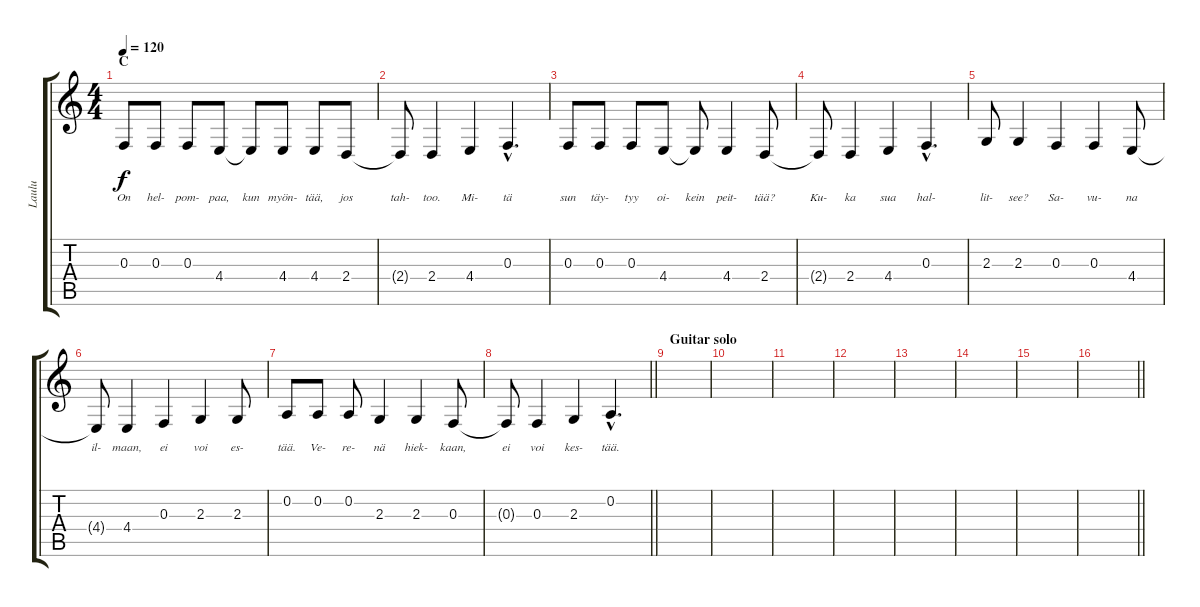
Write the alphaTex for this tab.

\track ("Laulu" "Laulu") {instrument altosax}
\staff {score tabs}
\tuning (D4 A3 F3 C3 G2 D2) {hide}
\ts (4 4)
\section ("" "C")
\tempo 120
\clef g2
\ks c
0.3.8{lyrics (0 "On") lyrics (1 "") lyrics (2 "") lyrics (3 "") lyrics (4 "") dy f} 0.3.8{lyrics (0 "hel-") lyrics (1 "") lyrics (2 "") lyrics (3 "") lyrics (4 "")} 0.3.8{lyrics (0 "pom-") lyrics (1 "") lyrics (2 "") lyrics (3 "") lyrics (4 "")} 4.4.8{lyrics (0 "paa,") lyrics (1 "") lyrics (2 "") lyrics (3 "") lyrics (4 "")} 4.4{t}.8{lyrics (0 "kun") lyrics (1 "") lyrics (2 "") lyrics (3 "") lyrics (4 "")} 4.4.8{lyrics (0 "myön-") lyrics (1 "") lyrics (2 "") lyrics (3 "") lyrics (4 "")} 4.4.8{lyrics (0 "tää,") lyrics (1 "") lyrics (2 "") lyrics (3 "") lyrics (4 "")} 2.4.8{lyrics (0 "jos") lyrics (1 "") lyrics (2 "") lyrics (3 "") lyrics (4 "")} |
2.4{t}.8{lyrics (0 "tah-") lyrics (1 "") lyrics (2 "") lyrics (3 "") lyrics (4 "")} 2.4.4{lyrics (0 "too.") lyrics (1 "") lyrics (2 "") lyrics (3 "") lyrics (4 "")} 4.4.4{lyrics (0 "Mi-") lyrics (1 "") lyrics (2 "") lyrics (3 "") lyrics (4 "")} 0.3{hac}.4{d lyrics (0 "tä") lyrics (1 "") lyrics (2 "") lyrics (3 "") lyrics (4 "")} |
0.3.8{lyrics (0 "sun") lyrics (1 "") lyrics (2 "") lyrics (3 "") lyrics (4 "")} 0.3.8{lyrics (0 "täy-") lyrics (1 "") lyrics (2 "") lyrics (3 "") lyrics (4 "")} 0.3.8{lyrics (0 "tyy") lyrics (1 "") lyrics (2 "") lyrics (3 "") lyrics (4 "")} 4.4.8{lyrics (0 "oi-") lyrics (1 "") lyrics (2 "") lyrics (3 "") lyrics (4 "")} 4.4{t}.8{lyrics (0 "kein") lyrics (1 "") lyrics (2 "") lyrics (3 "") lyrics (4 "")} 4.4.4{lyrics (0 "peit-") lyrics (1 "") lyrics (2 "") lyrics (3 "") lyrics (4 "")} 2.4.8{lyrics (0 "tää?") lyrics (1 "") lyrics (2 "") lyrics (3 "") lyrics (4 "")} |
2.4{t}.8{lyrics (0 "Ku-") lyrics (1 "") lyrics (2 "") lyrics (3 "") lyrics (4 "")} 2.4.4{lyrics (0 "ka") lyrics (1 "") lyrics (2 "") lyrics (3 "") lyrics (4 "")} 4.4.4{lyrics (0 "sua") lyrics (1 "") lyrics (2 "") lyrics (3 "") lyrics (4 "")} 0.3{hac}.4{d lyrics (0 "hal-") lyrics (1 "") lyrics (2 "") lyrics (3 "") lyrics (4 "")} |
2.3.8{lyrics (0 "lit-") lyrics (1 "") lyrics (2 "") lyrics (3 "") lyrics (4 "")} 2.3.4{lyrics (0 "see?") lyrics (1 "") lyrics (2 "") lyrics (3 "") lyrics (4 "")} 0.3.4{lyrics (0 "Sa-") lyrics (1 "") lyrics (2 "") lyrics (3 "") lyrics (4 "")} 0.3.4{lyrics (0 "vu-") lyrics (1 "") lyrics (2 "") lyrics (3 "") lyrics (4 "")} 4.4.8{lyrics (0 "na") lyrics (1 "") lyrics (2 "") lyrics (3 "") lyrics (4 "")} |
4.4{t}.8{lyrics (0 "il-") lyrics (1 "") lyrics (2 "") lyrics (3 "") lyrics (4 "")} 4.4.4{lyrics (0 "maan,") lyrics (1 "") lyrics (2 "") lyrics (3 "") lyrics (4 "")} 0.3.4{lyrics (0 "ei") lyrics (1 "") lyrics (2 "") lyrics (3 "") lyrics (4 "")} 2.3.4{lyrics (0 "voi") lyrics (1 "") lyrics (2 "") lyrics (3 "") lyrics (4 "")} 2.3.8{lyrics (0 "es-") lyrics (1 "") lyrics (2 "") lyrics (3 "") lyrics (4 "")} |
0.2.8{lyrics (0 "tää.") lyrics (1 "") lyrics (2 "") lyrics (3 "") lyrics (4 "")} 0.2.8{lyrics (0 "Ve-") lyrics (1 "") lyrics (2 "") lyrics (3 "") lyrics (4 "")} 0.2.8{lyrics (0 "re-") lyrics (1 "") lyrics (2 "") lyrics (3 "") lyrics (4 "")} 2.3.4{lyrics (0 "nä") lyrics (1 "") lyrics (2 "") lyrics (3 "") lyrics (4 "")} 2.3.4{lyrics (0 "hiek-") lyrics (1 "") lyrics (2 "") lyrics (3 "") lyrics (4 "")} 0.3.8{lyrics (0 "kaan,") lyrics (1 "") lyrics (2 "") lyrics (3 "") lyrics (4 "")} |
\barLineRight lightlight
0.3{t}.8{lyrics (0 "ei") lyrics (1 "") lyrics (2 "") lyrics (3 "") lyrics (4 "")} 0.3.4{lyrics (0 "voi") lyrics (1 "") lyrics (2 "") lyrics (3 "") lyrics (4 "")} 2.3.4{lyrics (0 "kes-") lyrics (1 "") lyrics (2 "") lyrics (3 "") lyrics (4 "")} 0.2{hac}.4{d lyrics (0 "tää.") lyrics (1 "") lyrics (2 "") lyrics (3 "") lyrics (4 "")} |
\section ("" "Guitar solo")
|
|
|
|
|
|
|
\barLineRight lightlight
